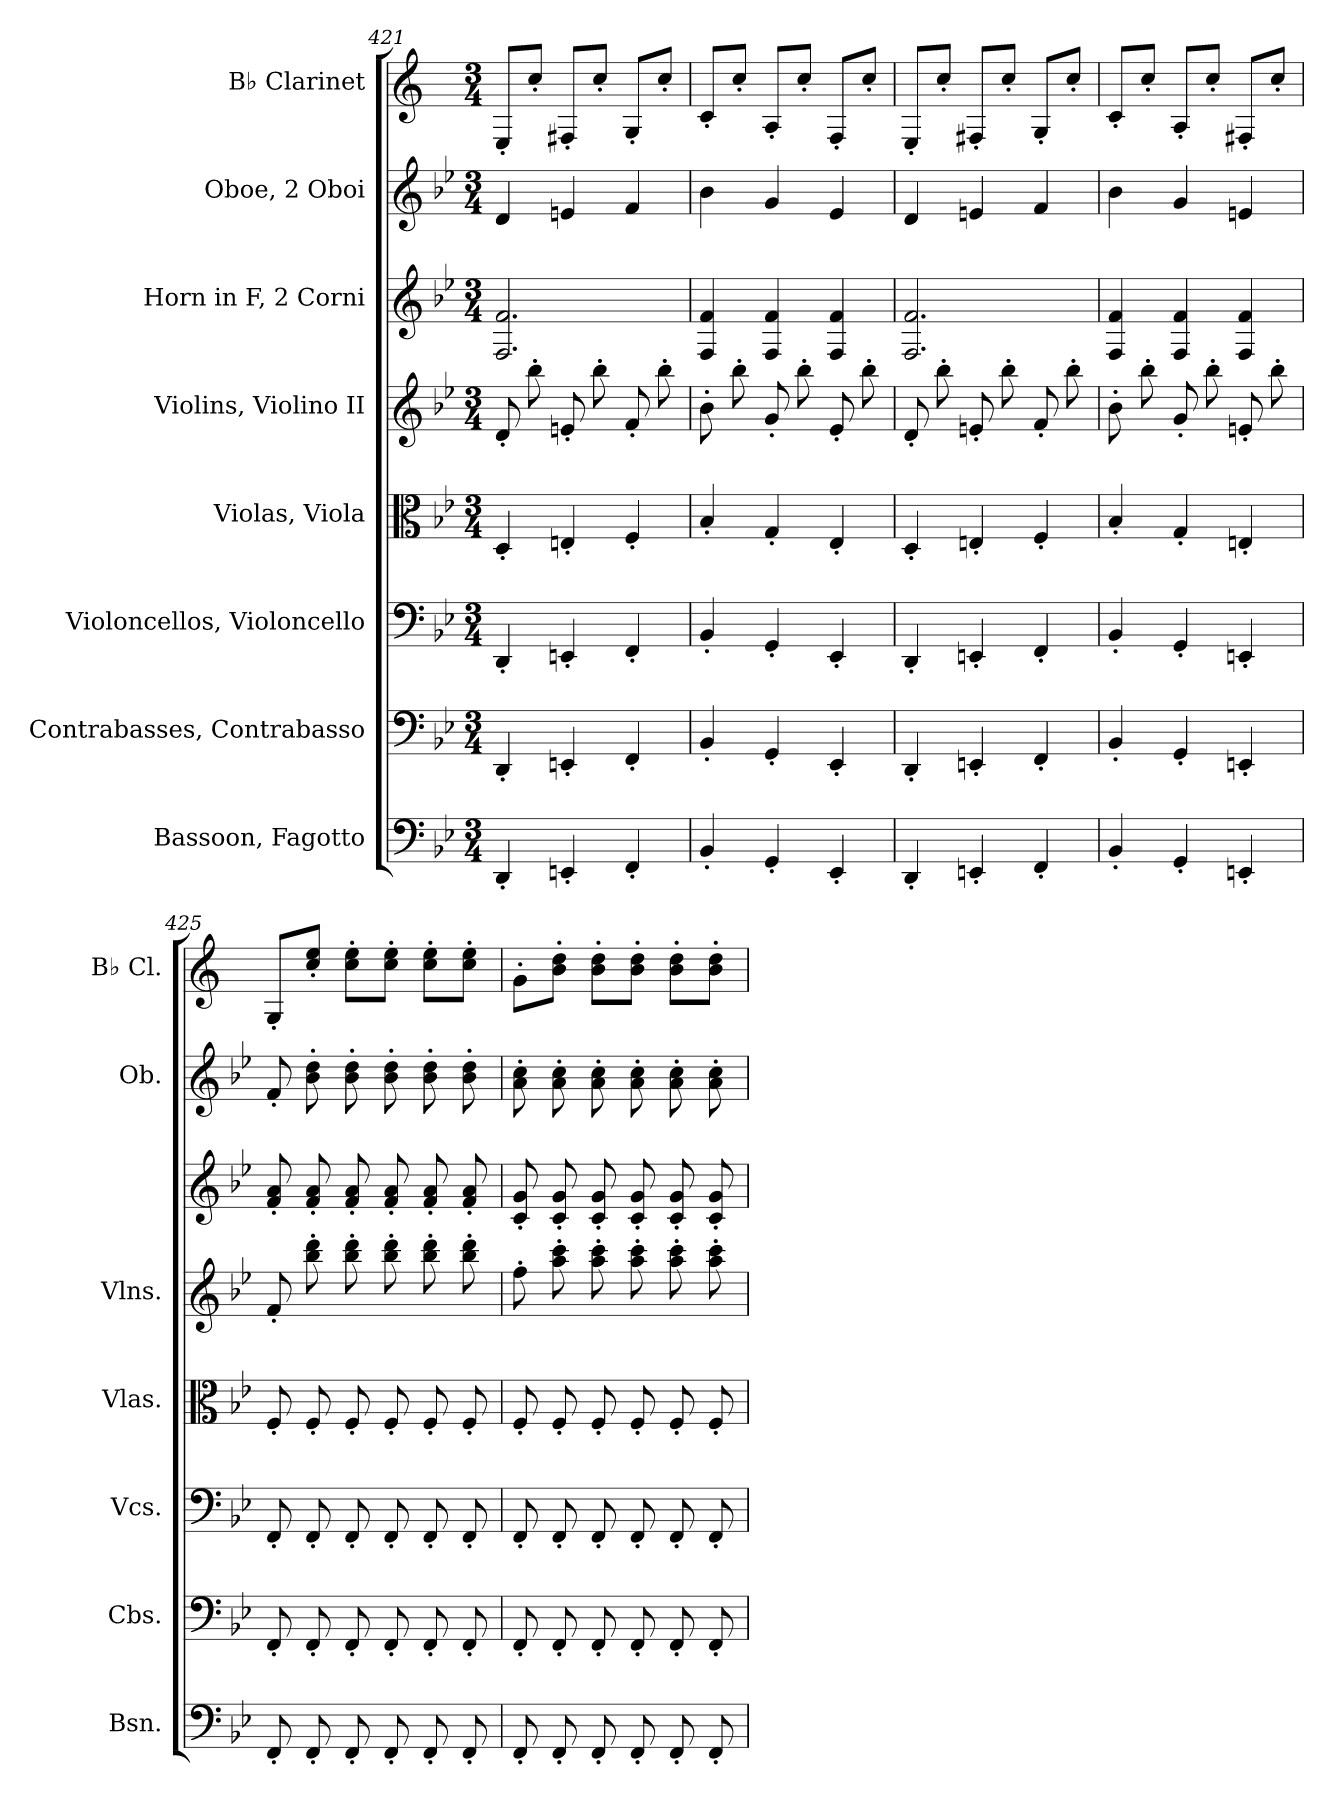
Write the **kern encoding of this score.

**kern	**kern	**kern	**kern	**kern	**kern	**kern	**kern
*part8	*part7	*part6	*part5	*part4	*part3	*part2	*part1
*staff8	*staff7	*staff6	*staff5	*staff4	*staff3	*staff2	*staff1
*I"Bassoon, Fagotto	*I"Contrabasses, Contrabasso	*I"Violoncellos, Violoncello	*I"Violas, Viola	*I"Violins, Violino II	*I"Horn in F, 2 Corni	*I"Oboe, 2 Oboi	*I"B♭ Clarinet
*I'Bsn.	*I'Cbs.	*I'Vcs.	*I'Vlas.	*I'Vlns.	*	*I'Ob.	*I'B♭ Cl.
!!LO:LB:g=z
*clefF4	*clefF4	*clefF4	*clefC3	*clefG2	*clefG2	*clefG2	*clefG2
*	*ITrd7c12	*	*	*	*ITrd4c7	*	*ITrd1c2
*k[b-e-]	*k[b-e-]	*k[b-e-]	*k[b-e-]	*k[b-e-]	*k[b-e-a-]	*k[b-e-]	*k[b-e-]
*M3/4	*M3/4	*M3/4	*M3/4	*M3/4	*M3/4	*M3/4	*M3/4
=421	=421	=421	=421	=421	=421	=421	=421
4DD'/	4DDD'/	4DD'/	4D'/	8d'/	2.BB-/ 2.B-/	4d/	8D'/L
.	.	.	.	8bb-'\	.	.	8b-'/J
4EEn'/	4EEEn'/	4EEn'/	4En'/	8en'/	.	4en/	8En'/L
.	.	.	.	8bb-'\	.	.	8b-'/J
4FF'/	4FFF'/	4FF'/	4F'/	8f'/	.	4f/	8F'/L
.	.	.	.	8bb-'\	.	.	8b-'/J
=422	=422	=422	=422	=422	=422	=422	=422
4BB-'/	4BBB-'/	4BB-'/	4B-'/	8b-'\	4BB-/ 4B-/	4b-\	8B-'/L
.	.	.	.	8bb-'\	.	.	8b-'/J
4GG'/	4GGG'/	4GG'/	4G'/	8g'/	4BB-/ 4B-/	4g/	8G'/L
.	.	.	.	8bb-'\	.	.	8b-'/J
4EE-'/	4EEE-'/	4EE-'/	4E-'/	8e-'/	4BB-/ 4B-/	4e-/	8E-'/L
.	.	.	.	8bb-'\	.	.	8b-'/J
=423	=423	=423	=423	=423	=423	=423	=423
4DD'/	4DDD'/	4DD'/	4D'/	8d'/	2.BB-/ 2.B-/	4d/	8D'/L
.	.	.	.	8bb-'\	.	.	8b-'/J
4EEn'/	4EEEn'/	4EEn'/	4En'/	8en'/	.	4en/	8En'/L
.	.	.	.	8bb-'\	.	.	8b-'/J
4FF'/	4FFF'/	4FF'/	4F'/	8f'/	.	4f/	8F'/L
.	.	.	.	8bb-'\	.	.	8b-'/J
=424	=424	=424	=424	=424	=424	=424	=424
4BB-'/	4BBB-'/	4BB-'/	4B-'/	8b-'\	4BB-/ 4B-/	4b-\	8B-'/L
.	.	.	.	8bb-'\	.	.	8b-'/J
4GG'/	4GGG'/	4GG'/	4G'/	8g'/	4BB-/ 4B-/	4g/	8G'/L
.	.	.	.	8bb-'\	.	.	8b-'/J
4EEn'/	4EEEn'/	4EEn'/	4En'/	8en'/	4BB-/ 4B-/	4en/	8En'/L
.	.	.	.	8bb-'\	.	.	8b-'/J
=425	=425	=425	=425	=425	=425	=425	=425
8FF'/	8FFF'/	8FF'/	8F'/	8f'/	8B-/' 8d/'	8f'/	8F'/L
8FF'/	8FFF'/	8FF'/	8F'/	8bb-\' 8ddd\'	8B-/' 8d/'	8b-\' 8dd\'	8b-/' 8dd/'J
8FF'/	8FFF'/	8FF'/	8F'/	8bb-\' 8ddd\'	8B-/' 8d/'	8b-\' 8dd\'	8b-\' 8dd\'L
8FF'/	8FFF'/	8FF'/	8F'/	8bb-\' 8ddd\'	8B-/' 8d/'	8b-\' 8dd\'	8b-\' 8dd\'J
8FF'/	8FFF'/	8FF'/	8F'/	8bb-\' 8ddd\'	8B-/' 8d/'	8b-\' 8dd\'	8b-\' 8dd\'L
8FF'/	8FFF'/	8FF'/	8F'/	8bb-\' 8ddd\'	8B-/' 8d/'	8b-\' 8dd\'	8b-\' 8dd\'J
=426	=426	=426	=426	=426	=426	=426	=426
8FF'/	8FFF'/	8FF'/	8F'/	8ff'\	8F/' 8c/'	8a\' 8cc\'	8f'\L
8FF'/	8FFF'/	8FF'/	8F'/	8aa\' 8ccc\'	8F/' 8c/'	8a\' 8cc\'	8a\' 8cc\'J
8FF'/	8FFF'/	8FF'/	8F'/	8aa\' 8ccc\'	8F/' 8c/'	8a\' 8cc\'	8a\' 8cc\'L
8FF'/	8FFF'/	8FF'/	8F'/	8aa\' 8ccc\'	8F/' 8c/'	8a\' 8cc\'	8a\' 8cc\'J
8FF'/	8FFF'/	8FF'/	8F'/	8aa\' 8ccc\'	8F/' 8c/'	8a\' 8cc\'	8a\' 8cc\'L
8FF'/	8FFF'/	8FF'/	8F'/	8aa\' 8ccc\'	8F/' 8c/'	8a\' 8cc\'	8a\' 8cc\'J
=	=	=	=	=	=	=	=
*-	*-	*-	*-	*-	*-	*-	*-
